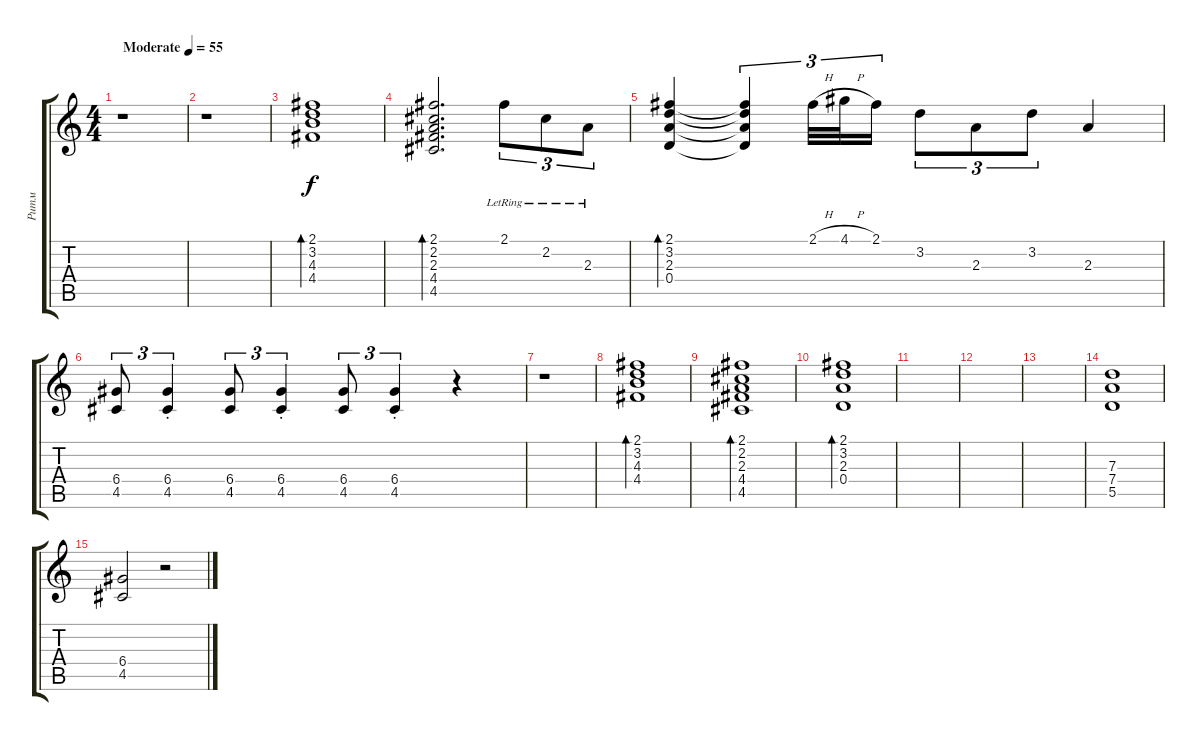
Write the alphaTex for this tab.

\track ("Ритм" "Ритм") {instrument electricguitarclean}
\staff {score tabs}
\tuning (E4 B3 G3 D3 A2 E2) {hide}
\ts (4 4)
\tempo (55 "Moderate")
\clef g2
\ks c
r.1{dy f instrument electricguitarclean} |
r.1 |
(2.1 3.2 4.3 4.4).1{bd 240} |
(2.1 2.2 2.3 4.4 4.5).2{d bd 240} 2.1{lr}.8{tu (3 2)} 2.2{lr}.8{tu (3 2)} 2.3{lr}.8{tu (3 2)} |
(2.1 3.2 2.3 0.4).4{bd 240} (2.1{t} 3.2{t} 2.3{t} 0.4{t}).4{tu (3 2)} 2.1{h}.32{tu (3 2)} 4.1{h}.32{tu (3 2)} 2.1.16{tu (3 2)} 3.2.8{tu (3 2)} 2.3.8{tu (3 2)} 3.2.8{tu (3 2)} 2.3.4 |
(6.4 4.5).8{tu (3 2) instrument overdrivenguitar} (6.4{st} 4.5{st}).4{tu (3 2)} (6.4 4.5).8{tu (3 2)} (6.4{st} 4.5{st}).4{tu (3 2)} (6.4 4.5).8{tu (3 2)} (6.4{st} 4.5{st}).4{tu (3 2)} r.4 |
r.1{instrument electricguitarclean} |
(2.1 3.2 4.3 4.4).1{bd 240} |
(2.1 2.2 2.3 4.4 4.5).1{bd 240} |
(2.1 3.2 2.3 0.4).1{bd 240} |
|
|
|
(7.3 7.4 5.5).1{instrument overdrivenguitar} |
(6.4 4.5).2{instrument overdrivenguitar} r.2
